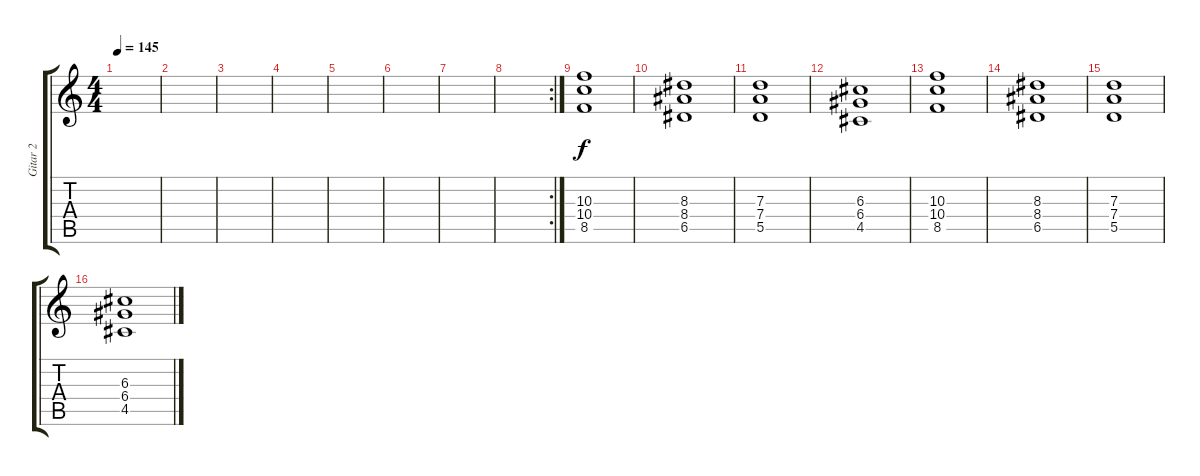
\track ("Gitar 2" "Gitar 2") {instrument overdrivenguitar}
\staff {score tabs}
\tuning (E4 B3 G3 D3 A2 E2) {hide}
\ts (4 4)
\tempo 145
\clef g2
\ks c
|
|
|
|
|
|
|
\rc 2
|
(10.3 10.4 8.5).1 |
(8.3 8.4 6.5).1 |
(7.3 7.4 5.5).1 |
(6.3 6.4 4.5).1 |
(10.3 10.4 8.5).1 |
(8.3 8.4 6.5).1 |
(7.3 7.4 5.5).1 |
(6.3 6.4 4.5).1
